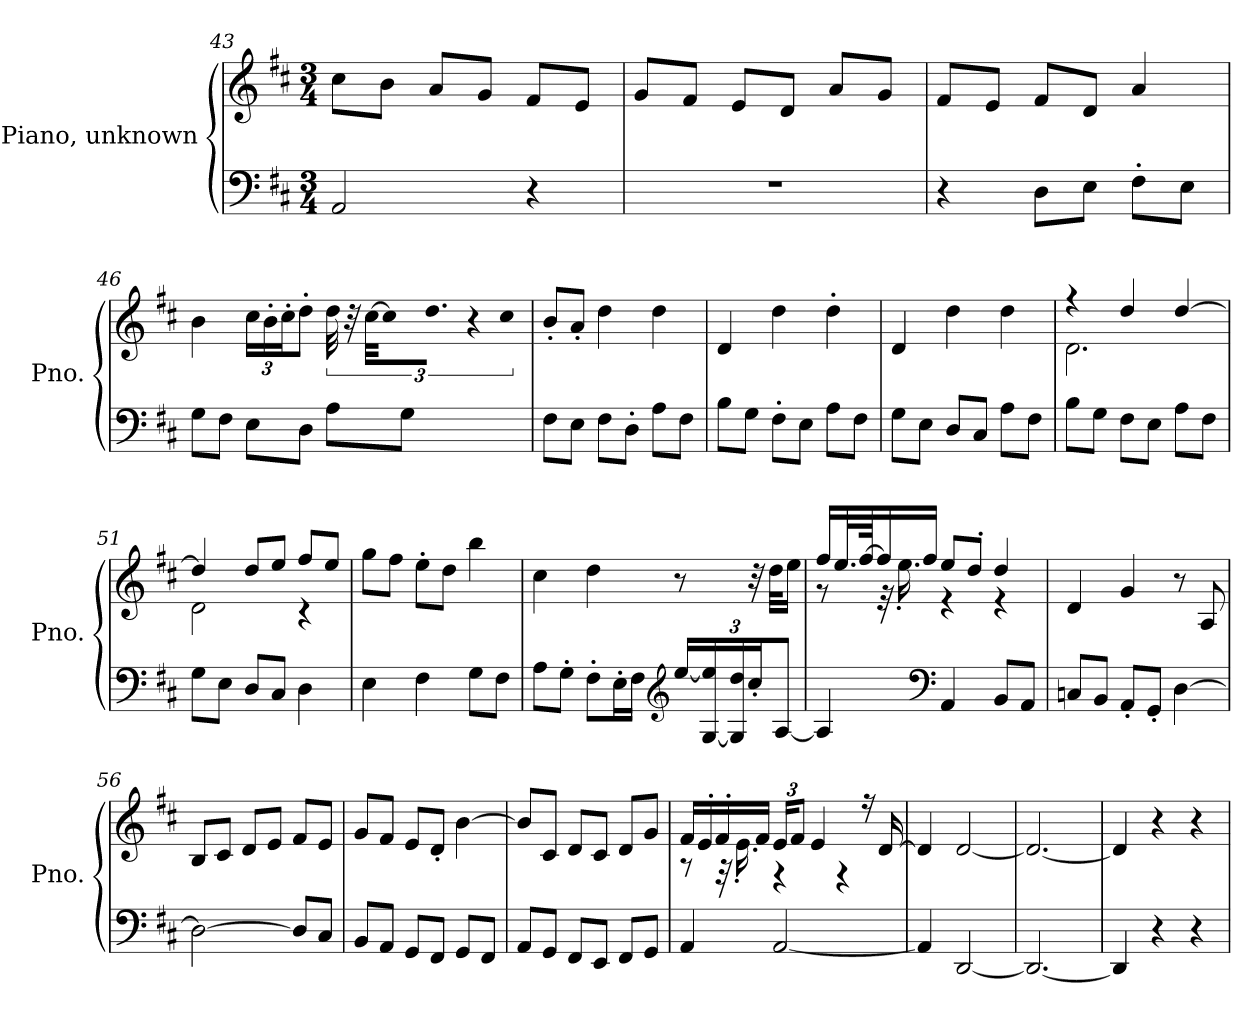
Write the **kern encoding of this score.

**kern	**kern
*part1	*part1
*staff2	*staff1
*I"Piano, unknown	*
*I'Pno.	*
*clefF4	*clefG2
*k[f#c#]	*k[f#c#]
*M3/4	*M3/4
=43	=43
2AA/	8cc#\L
.	8b\J
.	8a/L
.	8g/J
4r	8f#/L
.	8e/J
=44	=44
2.r	8g/L
.	8f#/J
.	8e/L
.	8d/J
.	8a/L
.	8g/J
!!LO:LB:g=z
=45	=45
4r	8f#/L
.	8e/J
8D\L	8f#/L
8E\J	8d/J
8F#'\L	4a/
8E\J	.
=46	=46
8G\L	4b\
8F#\J	.
*	*Xbrackettup
8E\L	24cc#\LL
.	24b'\
.	24cc#'\J
8D\J	8dd'\J
*	*brackettup
8A\L	48dd\
.	48r
.	[48cc#\LLL
.	128cc#\KL]
.	64.dd\JJJJ
.	32r
8G\J	8cc#\
=47	=47
8F#\L	8b'/L
8E\J	8a'/J
8F#\L	4dd\
8D'\J	.
8A\L	4dd\
8F#\J	.
=48	=48
8B\L	4d/
8G\J	.
8F#'\L	4dd\
8E\J	.
8A\L	4dd'\
8F#\J	.
=49	=49
8G\L	4d/
8E\J	.
8D/L	4dd\
8C#/J	.
8A\L	4dd\
8F#\J	.
!!LO:PB:g=z
=50	=50
*	*^
8B\L	4r	2.d\
8G\J	.	.
8F#\L	4dd/	.
8E\J	.	.
8A\L	[4dd/	.
8F#\J	.	.
=51	=51	=51
8G\L	4dd/]	2d\
8E\J	.	.
8D/L	8dd/L	.
8C#/J	8ee/J	.
4D\	8ff#/L	4r
.	8ee/J	.
*	*v	*v
=52	=52
4E\	8gg\L
.	8ff#\J
4F#\	8ee'\L
.	8dd\J
8G\L	4bb\
8F#\J	.
=53	=53
8A\L	4cc#\
8G'\J	.
8F#'\L	4dd\
16E'\L	.
16F#\JJ	.
*clefG2	*
*Xbrackettup	*
[24ee/LL	8r
[24G/ 24ee/]	.
24G/] 24dd/	.
24cc#'/J	32r
.	32dd\KLL
[12A/J	.
.	16ee\JJ
!!LO:LB:g=z
=54	=54
*	*^
4A/]	16ff#/LL	8r
.	32.ee/L	.
.	[64ff#/JK	.
.	16ff#/]	32r
.	.	16.ee'\
.	16ff#/JJ	.
*clefF4	*	*
4AA/	8ee/L	4r
.	8dd'/J	.
8BB/L	4dd/	4r
8AA/J	.	.
*	*v	*v
=55	=55
8Cn/L	4d/
8BB/J	.
8AA'/L	4g/
8GG'/J	.
[4D\	8r
.	8A/
=56	=56
2D\_	8B/L
.	8c#/J
.	8d/L
.	8e/J
8D/L]	8f#/L
8C#/J	8e/J
=57	=57
8BB/L	8g/L
8AA/J	8f#/J
8GG/L	8e/L
8FF#/J	8d'/J
8GG/L	[4b\
8FF#/J	.
=58	=58
8AA/L	8b/L]
8GG/J	8c#/J
8FF#/L	8d/L
8EE/J	8c#/J
8FF#/L	8d/L
8GG/J	8g/J
!!LO:LB:g=z
=59	=59
*	*^
4AA/	16f#/LL	8r
.	16e'/	.
.	16f#'/	32r
.	.	16.e'\
.	16f#/JJ	.
*	*Xbrackettup	*
[2AA/	24e/KL	4r
.	12f#/J	.
.	4e/	.
.	.	4r
.	16r	.
.	[16d/	.
*	*v	*v
=60	=60
4AA/]	4d/]
[2DD/	[2d/
=61	=61
2.DD/_	2.d/_
=62	=62
4DD/]	4d/]
4r	4r
4r	4r
=	=
*-	*-
